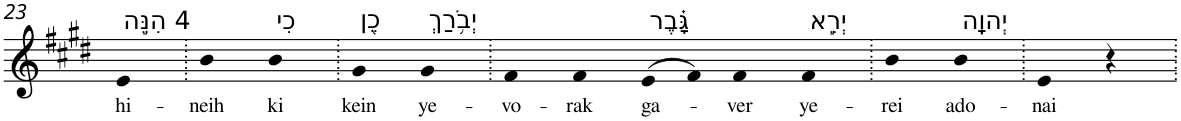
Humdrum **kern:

**kern	**text
*part1	*part1
*staff1	*staff1
*I"Piano	*
*I'Pno	*
!!LO:PB:g=z
*clefG2	*
*k[f#c#g#d#]	*
*E:	*
=23	=23
!LO:TX:a:t=4 הִנֵּ֣ה	!
!	!LO:LY:b
4e	hi-
=24.	=24.
!	!LO:LY:b
4b	-neih
!LO:TX:a:t=כִי	!
!	!LO:LY:b
4b	ki
=25.	=25.
!LO:TX:a:t=כֵ֭ן	!
!	!LO:LY:b
4g#	kein
!LO:TX:a:t=יְבֹ֥רַךְ	!
!	!LO:LY:b
4g#	ye-
=26.	=26.
!	!LO:LY:b
4f#	-vo-
!	!LO:LY:b
4f#	-rak
!LO:TX:a:t=גָּ֗בֶר	!
!	!LO:LY:b
(>8e	ga-
8f#)	.
!	!LO:LY:b
4f#	-ver
!LO:TX:a:t=יְרֵ֣א	!
!	!LO:LY:b
4f#	ye-
=27.	=27.
!	!LO:LY:b
4b	-rei
!LO:TX:a:t=יְהוָֽה	!
!	!LO:LY:b
4b	ado-
=28.	=28.
!	!LO:LY:b
4e	-nai
4r	.
=.	=.
*-	*-
